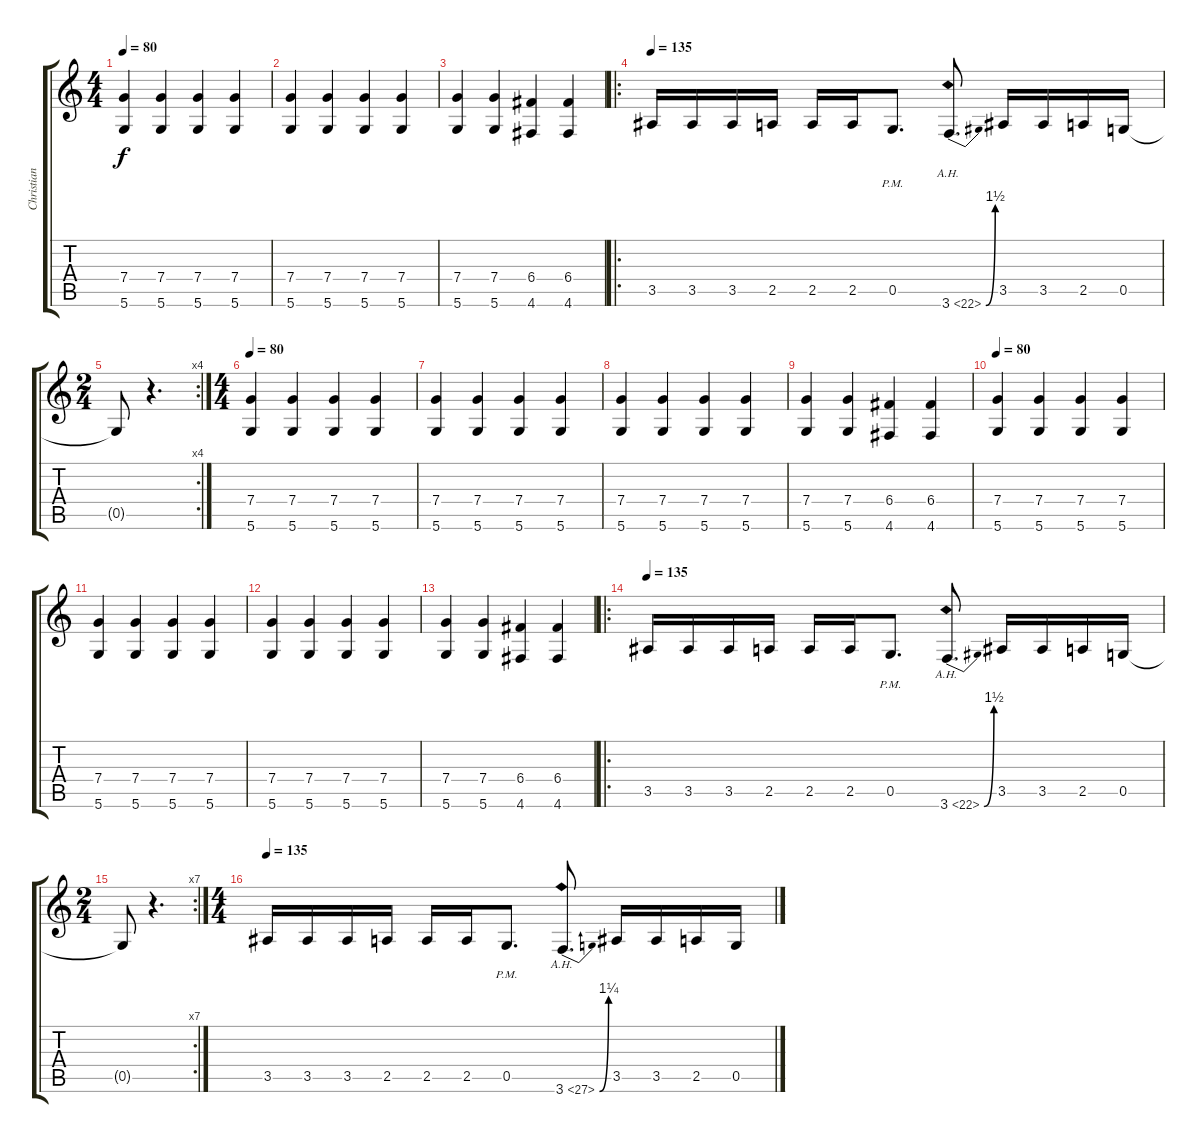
\track ("Christian Andreu" "Christian ") {instrument distortionguitar}
\staff {score tabs}
\tuning (D4 A3 F3 C3 G2 D2) {hide}
\ts (4 4)
\tempo 80
\clef g2
\ks c
(7.4 5.6).4{dy f} (7.4 5.6).4 (7.4 5.6).4 (7.4 5.6).4 |
(7.4 5.6).4 (7.4 5.6).4 (7.4 5.6).4 (7.4 5.6).4 |
(7.4 5.6).4 (7.4 5.6).4 (6.4 4.6).4 (6.4 4.6).4 |
\ro
\tempo 135
3.5.16{instrument distortionguitar} 3.5.16 3.5.16 2.5.16 2.5.16 2.5.16 0.5{pm}.8{d} 3.6{be (bend 0 0 60 6) ah 19}.8{d} 3.5.16 3.5.16 2.5.16 0.5.16 |
\rc 4
\ts (2 4)
0.5{t}.8 r.4{d} |
\ts (4 4)
\tempo 80
(7.4 5.6).4{instrument distortionguitar} (7.4 5.6).4 (7.4 5.6).4 (7.4 5.6).4 |
(7.4 5.6).4 (7.4 5.6).4 (7.4 5.6).4 (7.4 5.6).4 |
(7.4 5.6).4 (7.4 5.6).4 (7.4 5.6).4 (7.4 5.6).4 |
(7.4 5.6).4 (7.4 5.6).4 (6.4 4.6).4 (6.4 4.6).4 |
\tempo 80
(7.4 5.6).4{instrument distortionguitar} (7.4 5.6).4 (7.4 5.6).4 (7.4 5.6).4 |
(7.4 5.6).4 (7.4 5.6).4 (7.4 5.6).4 (7.4 5.6).4 |
(7.4 5.6).4 (7.4 5.6).4 (7.4 5.6).4 (7.4 5.6).4 |
(7.4 5.6).4 (7.4 5.6).4 (6.4 4.6).4 (6.4 4.6).4 |
\ro
\tempo 135
3.5.16{instrument distortionguitar} 3.5.16 3.5.16 2.5.16 2.5.16 2.5.16 0.5{pm}.8{d} 3.6{be (bend 0 0 60 6) ah 19}.8{d} 3.5.16 3.5.16 2.5.16 0.5.16 |
\rc 7
\ts (2 4)
0.5{t}.8 r.4{d} |
\ts (4 4)
\tempo 135
3.5.16{instrument distortionguitar} 3.5.16 3.5.16 2.5.16 2.5.16 2.5.16 0.5{pm}.8{d} 3.6{be (bend 0 0 60 5) ah 24}.8{d} 3.5.16 3.5.16 2.5.16 0.5.16{volume 0}
